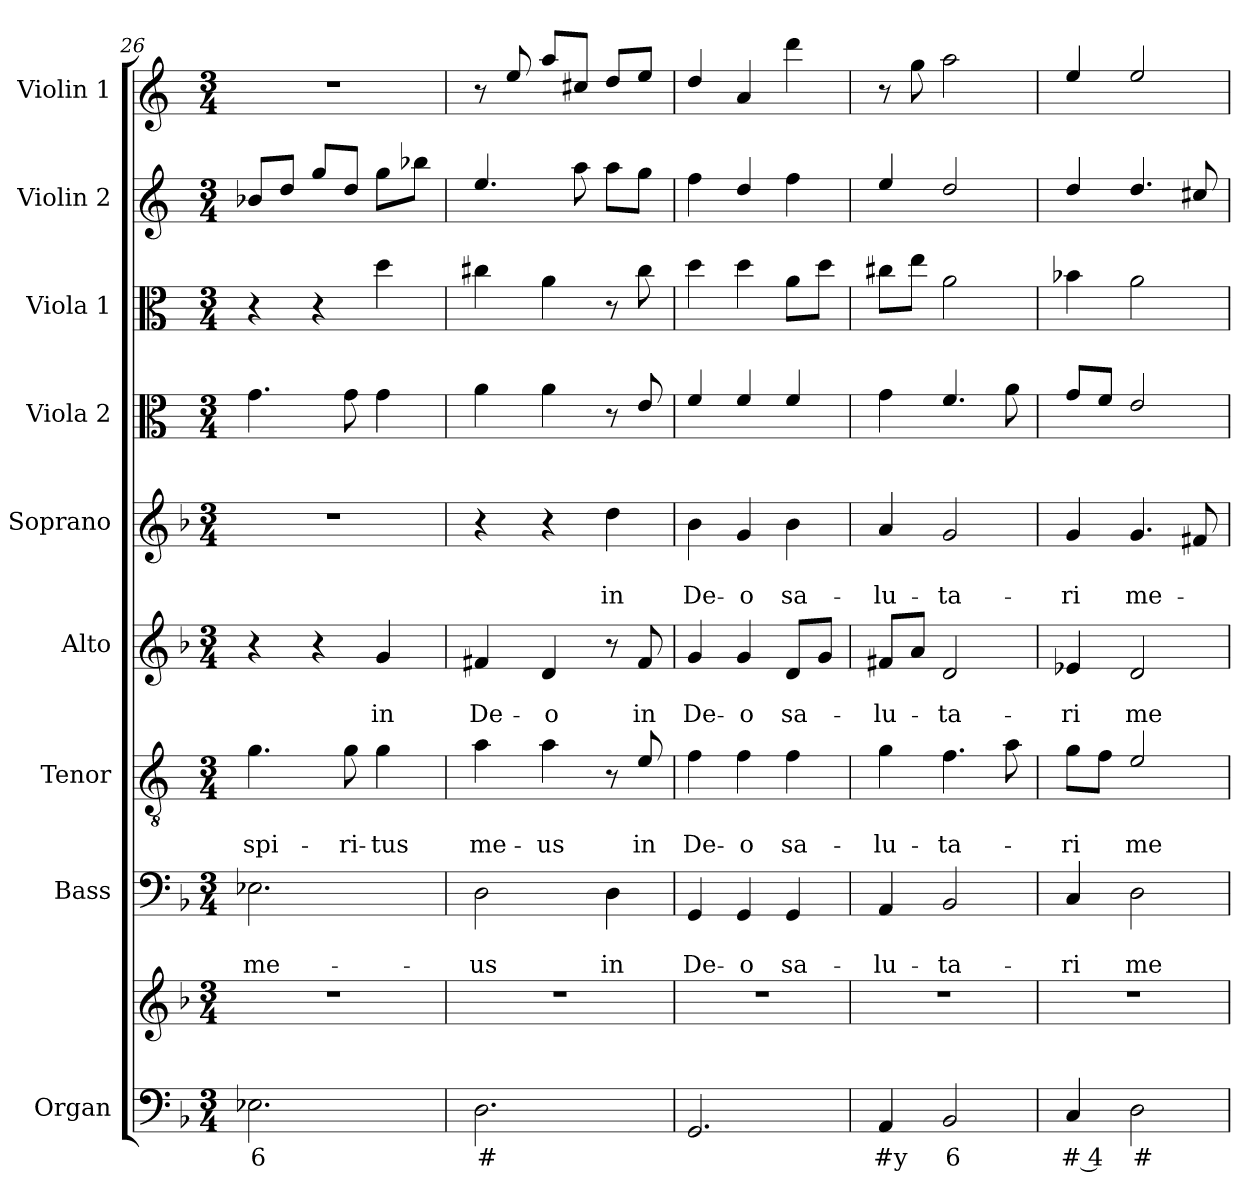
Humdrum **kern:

**kern	**text	**kern	**kern	**text	**text	**kern	**text	**text	**kern	**text	**text	**kern	**text	**text	**kern	**kern	**kern	**kern
*part9	*part9	*part9	*part8	*part8	*part8	*part7	*part7	*part7	*part6	*part6	*part6	*part5	*part5	*part5	*part4	*part3	*part2	*part1
*staff10	*staff10	*staff9	*staff8	*staff8	*staff8	*staff7	*staff7	*staff7	*staff6	*staff6	*staff6	*staff5	*staff5	*staff5	*staff4	*staff3	*staff2	*staff1
*I"Organ	*	*	*I"Bass	*	*	*I"Tenor	*	*	*I"Alto	*	*	*I"Soprano	*	*	*I"Viola 2	*I"Viola 1	*I"Violin 2	*I"Violin 1
*I'Org.	*	*	*I'B	*	*	*I'T	*	*	*I'A	*	*	*I'S	*	*	*I'Vla. 2	*I'Vla. 1	*I'Vln. 2	*I'Vln. 1
*clefF4	*	*clefG2	*clefF4	*	*	*clefGv2	*	*	*clefG2	*	*	*clefG2	*	*	*clefC3	*clefC3	*clefG2	*clefG2
*	*	*	*	*	*	*ITrd4c7	*	*	*	*	*	*	*	*	*ITrd4c7	*ITrd4c7	*ITrd4c7	*ITrd4c7
*k[b-]	*	*k[b-]	*k[b-]	*	*	*k[b-]	*	*	*k[b-]	*	*	*k[b-]	*	*	*k[b-]	*k[b-]	*k[b-]	*k[b-]
*F:	*	*F:	*F:	*	*	*F:	*	*	*F:	*	*	*F:	*	*	*F:	*F:	*F:	*F:
*M3/4	*	*M3/4	*M3/4	*	*	*M3/4	*	*	*M3/4	*	*	*M3/4	*	*	*M3/4	*M3/4	*M3/4	*M3/4
=26	=26	=26	=26	=26	=26	=26	=26	=26	=26	=26	=26	=26	=26	=26	=26	=26	=26	=26
!	!LO:LY:b	!	!	!	!LO:LY:b	!	!	!LO:LY:b	!	!	!	!	!	!	!	!	!	!
2.E-X\	6	2.r	2.E-X\	.	me-	4.c\	.	spi-	4r	.	.	2.r	.	.	4.c\	4r	8e-X/L	2.r
.	.	.	.	.	.	.	.	.	.	.	.	.	.	.	.	.	8g/J	.
.	.	.	.	.	.	.	.	.	4r	.	.	.	.	.	.	4r	8cc/L	.
!	!	!	!	!	!	!	!	!LO:LY:b	!	!	!	!	!	!	!	!	!	!
.	.	.	.	.	.	8c\	.	-ri-	.	.	.	.	.	.	8c\	.	8g/J	.
!	!	!	!	!	!	!	!	!LO:LY:b	!	!	!LO:LY:b	!	!	!	!	!	!	!
.	.	.	.	.	.	4c\	.	-tus	4g/	.	in	.	.	.	4c\	4g\	8cc\L	.
.	.	.	.	.	.	.	.	.	.	.	.	.	.	.	.	.	8ee-X\J	.
=27	=27	=27	=27	=27	=27	=27	=27	=27	=27	=27	=27	=27	=27	=27	=27	=27	=27	=27
!	!LO:LY:b	!	!	!	!LO:LY:b	!	!	!LO:LY:b	!	!	!LO:LY:b	!	!	!	!	!	!	!
2.D\	#	2.r	2D\	.	-us	4d\	.	me-	4f#X/	.	De-	4r	.	.	4d\	4f#X\	4.a/	8r
.	.	.	.	.	.	.	.	.	.	.	.	.	.	.	.	.	.	8a/
!	!	!	!	!	!	!	!	!LO:LY:b	!	!	!LO:LY:b	!	!	!	!	!	!	!
.	.	.	.	.	.	4d\	.	-us	4d/	.	-o	4r	.	.	4d\	4d\	.	8dd/L
.	.	.	.	.	.	.	.	.	.	.	.	.	.	.	.	.	8dd\	8f#X/J
!	!	!	!	!	!LO:LY:b	!	!	!	!	!	!	!	!	!LO:LY:b	!	!	!	!
.	.	.	4D\	.	in	8r	.	.	8r	.	.	4dd\	.	in	8r	8r	8dd\L	8g/L
!	!	!	!	!	!	!	!	!LO:LY:b	!	!	!LO:LY:b	!	!	!	!	!	!	!
.	.	.	.	.	.	8A/	.	in	8f#/	.	in	.	.	.	8A/	8f#\	8cc\J	8a/J
!!LO:LB:g=z
=28	=28	=28	=28	=28	=28	=28	=28	=28	=28	=28	=28	=28	=28	=28	=28	=28	=28	=28
!	!	!	!	!	!LO:LY:b	!	!	!LO:LY:b	!	!	!LO:LY:b	!	!	!LO:LY:b	!	!	!	!
2.GG/	.	2.r	4GG/	.	De-	4B-\	.	De-	4g/	.	De-	4b-\	.	De-	4B-/	4g\	4b-\	4g/
!	!	!	!	!	!LO:LY:b	!	!	!LO:LY:b	!	!	!LO:LY:b	!	!	!LO:LY:b	!	!	!	!
.	.	.	4GG/	.	-o	4B-\	.	-o	4g/	.	-o	4g/	.	-o	4B-/	4g\	4g/	4d/
!	!	!	!	!	!LO:LY:b	!	!	!LO:LY:b	!	!	!LO:LY:b	!	!	!LO:LY:b	!	!	!	!
.	.	.	4GG/	.	sa-	4B-\	.	sa-	8d/L	.	sa-	4b-\	.	sa-	4B-/	8d\L	4b-\	4gg\
.	.	.	.	.	.	.	.	.	8g/J	.	.	.	.	.	.	8g\J	.	.
=29	=29	=29	=29	=29	=29	=29	=29	=29	=29	=29	=29	=29	=29	=29	=29	=29	=29	=29
!	!LO:LY:b	!	!	!	!LO:LY:b	!	!	!LO:LY:b	!	!	!LO:LY:b	!	!	!LO:LY:b	!	!	!	!
4AA/	#y	2.r	4AA/	.	-lu-	4c\	.	-lu-	8f#X/L	.	-lu-	4a/	.	-lu-	4c\	8f#X\L	4a/	8r
.	.	.	.	.	.	.	.	.	8a/J	.	.	.	.	.	.	8a\J	.	8cc\
!	!LO:LY:b	!	!	!	!LO:LY:b	!	!	!LO:LY:b	!	!	!LO:LY:b	!	!	!LO:LY:b	!	!	!	!
2BB-/	6	.	2BB-/	.	-ta-	4.B-\	.	-ta-	2d/	.	-ta-	2g/	.	-ta-	4.B-/	2d\	2g/	2dd\
.	.	.	.	.	.	8d\	.	.	.	.	.	.	.	.	8d\	.	.	.
=30	=30	=30	=30	=30	=30	=30	=30	=30	=30	=30	=30	=30	=30	=30	=30	=30	=30	=30
!	!LO:LY:b	!	!	!	!LO:LY:b	!	!	!LO:LY:b	!	!	!LO:LY:b	!	!	!LO:LY:b	!	!	!	!
4C/	# 4	2.r	4C/	.	-ri	8c\L	.	-ri	4e-X/	.	-ri	4g/	.	-ri	8c/L	4e-X\	4g/	4a/
.	.	.	.	.	.	8B-\J	.	.	.	.	.	.	.	.	8B-/J	.	.	.
!	!LO:LY:b	!	!	!	!LO:LY:b	!	!	!LO:LY:b	!	!	!LO:LY:b	!	!	!LO:LY:b	!	!	!	!
2D\	#	.	2D\	.	me-	2A/	.	me-	2d/	.	me-	4.g/	.	me-	2A/	2d\	4.g/	2a/
.	.	.	.	.	.	.	.	.	.	.	.	8f#X/	.	.	.	.	8f#X/	.
=	=	=	=	=	=	=	=	=	=	=	=	=	=	=	=	=	=	=
*-	*-	*-	*-	*-	*-	*-	*-	*-	*-	*-	*-	*-	*-	*-	*-	*-	*-	*-
